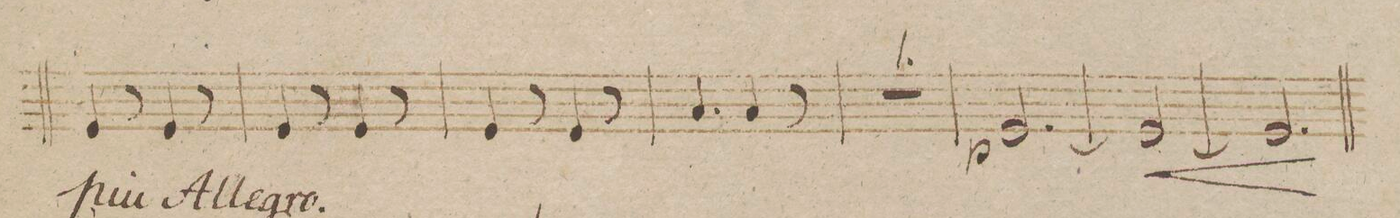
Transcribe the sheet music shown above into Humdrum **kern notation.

**kern	**dynam
*I"Viola.	*
*clefC3	*
*k[b-e-]	*
*M6/8	*
4F/	.
8r	.
4F/	.
8r	.
=68	=68
4F/	.
8r	.
4F/	.
8r	.
=69	=69
4F/	.
8r	.
4F/	.
8r	.
=70	=70
4.B-/	.
4B-/	.
8r	.
=71	=71
2.r	.
=72	=72
[2.F/	p
=73	=73
2.F/_	<
=74	=74
*kcancel	*
2.F/]	[[
=75||	=75||
*-	*-
